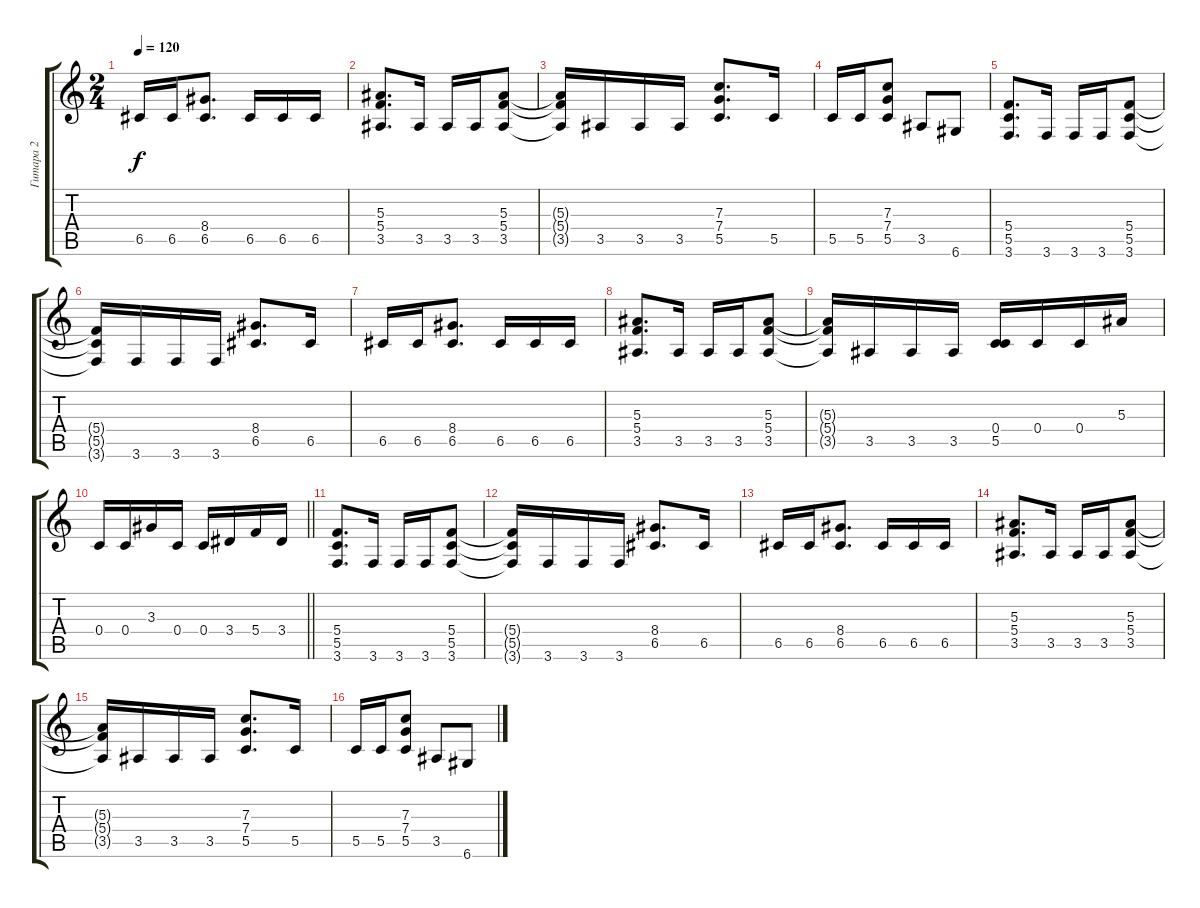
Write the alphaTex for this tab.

\track ("Гитара 2" "Гитара 2") {instrument distortionguitar}
\staff {score tabs}
\tuning (D4 A3 F3 C3 G2 D2) {hide}
\ts (2 4)
\tempo 120
\clef g2
\ks c
6.5.16{dy f} 6.5.16 (8.4 6.5).8{d} 6.5.16 6.5.16 6.5.16 |
(5.3 5.4 3.5).8{d} 3.5.16 3.5.16 3.5.16 (5.3 5.4 3.5).8 |
(5.3{t} 5.4{t} 3.5{t}).16 3.5.16 3.5.16 3.5.16 (7.3 7.4 5.5).8{d} 5.5.16 |
5.5.16 5.5.16 (7.3 7.4 5.5).8 3.5.8 6.6.8 |
(5.4 5.5 3.6).8{d} 3.6.16 3.6.16 3.6.16 (5.4 5.5 3.6).8 |
(5.4{t} 5.5{t} 3.6{t}).16 3.6.16 3.6.16 3.6.16 (8.4 6.5).8{d} 6.5.16 |
6.5.16 6.5.16 (8.4 6.5).8{d} 6.5.16 6.5.16 6.5.16 |
(5.3 5.4 3.5).8{d} 3.5.16 3.5.16 3.5.16 (5.3 5.4 3.5).8 |
(5.3{t} 5.4{t} 3.5{t}).16 3.5.16 3.5.16 3.5.16 (0.4 5.5).16 0.4.16 0.4.16 5.3.16 |
\barLineRight lightlight
0.4.16 0.4.16 3.3.16 0.4.16 0.4.16 3.4.16 5.4.16 3.4.16 |
(5.4 5.5 3.6).8{d} 3.6.16 3.6.16 3.6.16 (5.4 5.5 3.6).8 |
(5.4{t} 5.5{t} 3.6{t}).16 3.6.16 3.6.16 3.6.16 (8.4 6.5).8{d} 6.5.16 |
6.5.16 6.5.16 (8.4 6.5).8{d} 6.5.16 6.5.16 6.5.16 |
(5.3 5.4 3.5).8{d} 3.5.16 3.5.16 3.5.16 (5.3 5.4 3.5).8 |
(5.3{t} 5.4{t} 3.5{t}).16 3.5.16 3.5.16 3.5.16 (7.3 7.4 5.5).8{d} 5.5.16 |
5.5.16 5.5.16 (7.3 7.4 5.5).8 3.5.8 6.6.8
